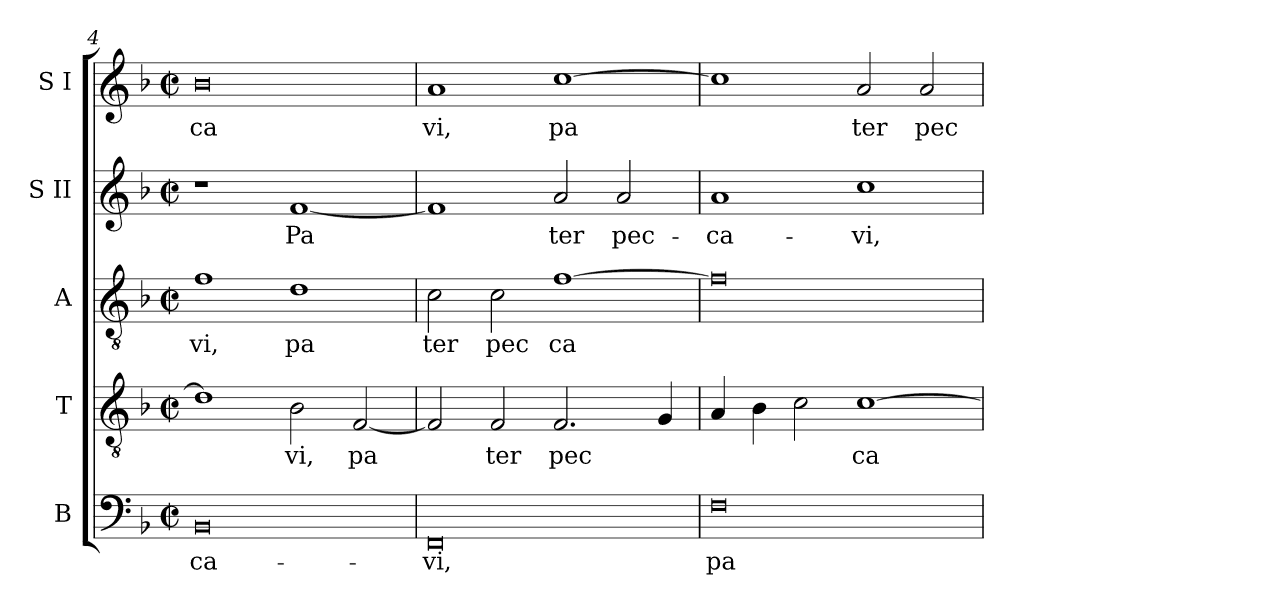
**kern	**text	**kern	**text	**kern	**text	**kern	**text	**kern	**text
*part5	*part5	*part4	*part4	*part3	*part3	*part2	*part2	*part1	*part1
*staff5	*staff5	*staff4	*staff4	*staff3	*staff3	*staff2	*staff2	*staff1	*staff1
*I"B	*	*I"T	*	*I"A	*	*I"S II	*	*I"S I	*
*clefF4	*	*clefGv2	*	*clefGv2	*	*clefG2	*	*clefG2	*
*k[b-]	*	*k[b-]	*	*k[b-]	*	*k[b-]	*	*k[b-]	*
*F:	*	*F:	*	*F:	*	*F:	*	*F:	*
*M2/2	*	*M2/2	*	*M2/2	*	*M2/2	*	*M2/2	*
*met(c|)	*	*met(c|)	*	*met(c|)	*	*met(c|)	*	*met(c|)	*
=4	=4	=4	=4	=4	=4	=4	=4	=4	=4
!	!LO:LY:b:cj	!	!LO:LY:b:cj	!	!LO:LY:b:cj	!	!	!	!LO:LY:b:cj
0BB-	-ca-	1d]	.	1f	vi,	1r	.	0b-	ca
!	!	!	!LO:LY:b:cj	!	!LO:LY:b:cj	!	!LO:LY:b:cj	!	!
.	.	2B-\	vi,	1d	pa	[<1f	Pa-	.	.
!	!	!	!LO:LY:b:cj	!	!	!	!	!	!
.	.	[<2F/	pa	.	.	.	.	.	.
=5	=5	=5	=5	=5	=5	=5	=5	=5	=5
!	!LO:LY:b:cj	!	!LO:LY:b:cj	!	!LO:LY:b:cj	!	!LO:LY:b:cj	!	!LO:LY:b:cj
0FF	-vi,	2F/]	.	2c\	ter	1f]	--	1a	vi,
!	!	!	!LO:LY:b:cj	!	!LO:LY:b:cj	!	!	!	!
.	.	2F/	ter	2c\	pec	.	.	.	.
!	!	!	!LO:LY:b:cj	!	!LO:LY:b:cj	!	!LO:LY:b:cj	!	!LO:LY:b:cj
.	.	2.F/	pec	[>1f	ca	2a/	-ter	[>1cc	pa
!	!	!	!	!	!	!	!LO:LY:b:cj	!	!
.	.	.	.	.	.	2a/	pec-	.	.
!	!	!	!LO:LY:b:cj	!	!	!	!	!	!
.	.	4G/	.	.	.	.	.	.	.
=6	=6	=6	=6	=6	=6	=6	=6	=6	=6
!	!LO:LY:b:cj	!	!LO:LY:b:cj	!	!LO:LY:b:cj	!	!LO:LY:b:cj	!	!LO:LY:b:cj
0F	pa-	4A/	.	0f]	.	1a	-ca-	1cc]	.
!	!	!	!LO:LY:b:cj	!	!	!	!	!	!
.	.	4B-\	.	.	.	.	.	.	.
!	!	!	!LO:LY:b:cj	!	!	!	!	!	!
.	.	2c\	.	.	.	.	.	.	.
!	!	!	!LO:LY:b:cj	!	!	!	!LO:LY:b:cj	!	!LO:LY:b:cj
.	.	[<1c	ca	.	.	1cc	-vi,	2a/	ter
!	!	!	!	!	!	!	!	!	!LO:LY:b:cj
.	.	.	.	.	.	.	.	2a/	pec
=	=	=	=	=	=	=	=	=	=
*-	*-	*-	*-	*-	*-	*-	*-	*-	*-
